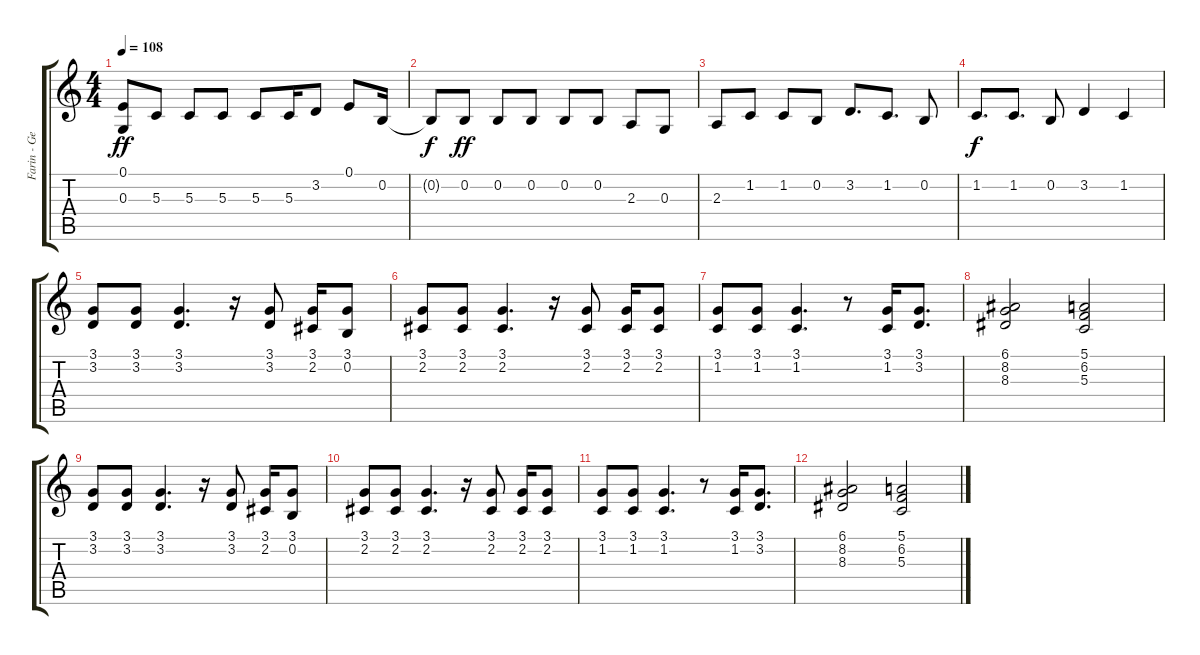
\track ("Farin - Gesang" "Farin - Ge") {instrument oboe}
\staff {score tabs}
\tuning (E4 B3 G3 D3 A2 E2) {hide}
\ts (4 4)
\tempo 108
\clef g2
\ks c
(0.1 0.3).8{dy ff} 5.3.8 5.3.8 5.3.8 5.3.8 5.3.16 3.2.8 0.1.8 0.2.16 |
0.2{t}.8{dy f} 0.2.8{dy ff} 0.2.8 0.2.8 0.2.8 0.2.8 2.3.8 0.3.8 |
2.3.8 1.2.8 1.2.8 0.2.8 3.2.8{d} 1.2.8{d} 0.2.8 |
1.2.8{d dy f} 1.2.8{d} 0.2.8 3.2.4 1.2.4 |
(3.1 3.2).8 (3.1 3.2).8 (3.1 3.2).4{d} r.16 (3.1 3.2).8 (3.1 2.2).16 (3.1 0.2).8 |
(3.1 2.2).8 (3.1 2.2).8 (3.1 2.2).4{d} r.16 (3.1 2.2).8 (3.1 2.2).16 (3.1 2.2).8 |
(3.1 1.2).8 (3.1 1.2).8 (3.1 1.2).4{d} r.8 (3.1 1.2).16 (3.1 3.2).8{d} |
(6.1 8.2 8.3).2 (5.1 6.2 5.3).2 |
(3.1 3.2).8 (3.1 3.2).8 (3.1 3.2).4{d} r.16 (3.1 3.2).8 (3.1 2.2).16 (3.1 0.2).8 |
(3.1 2.2).8 (3.1 2.2).8 (3.1 2.2).4{d} r.16 (3.1 2.2).8 (3.1 2.2).16 (3.1 2.2).8 |
(3.1 1.2).8 (3.1 1.2).8 (3.1 1.2).4{d} r.8 (3.1 1.2).16 (3.1 3.2).8{d} |
(6.1 8.2 8.3).2 (5.1 6.2 5.3).2
